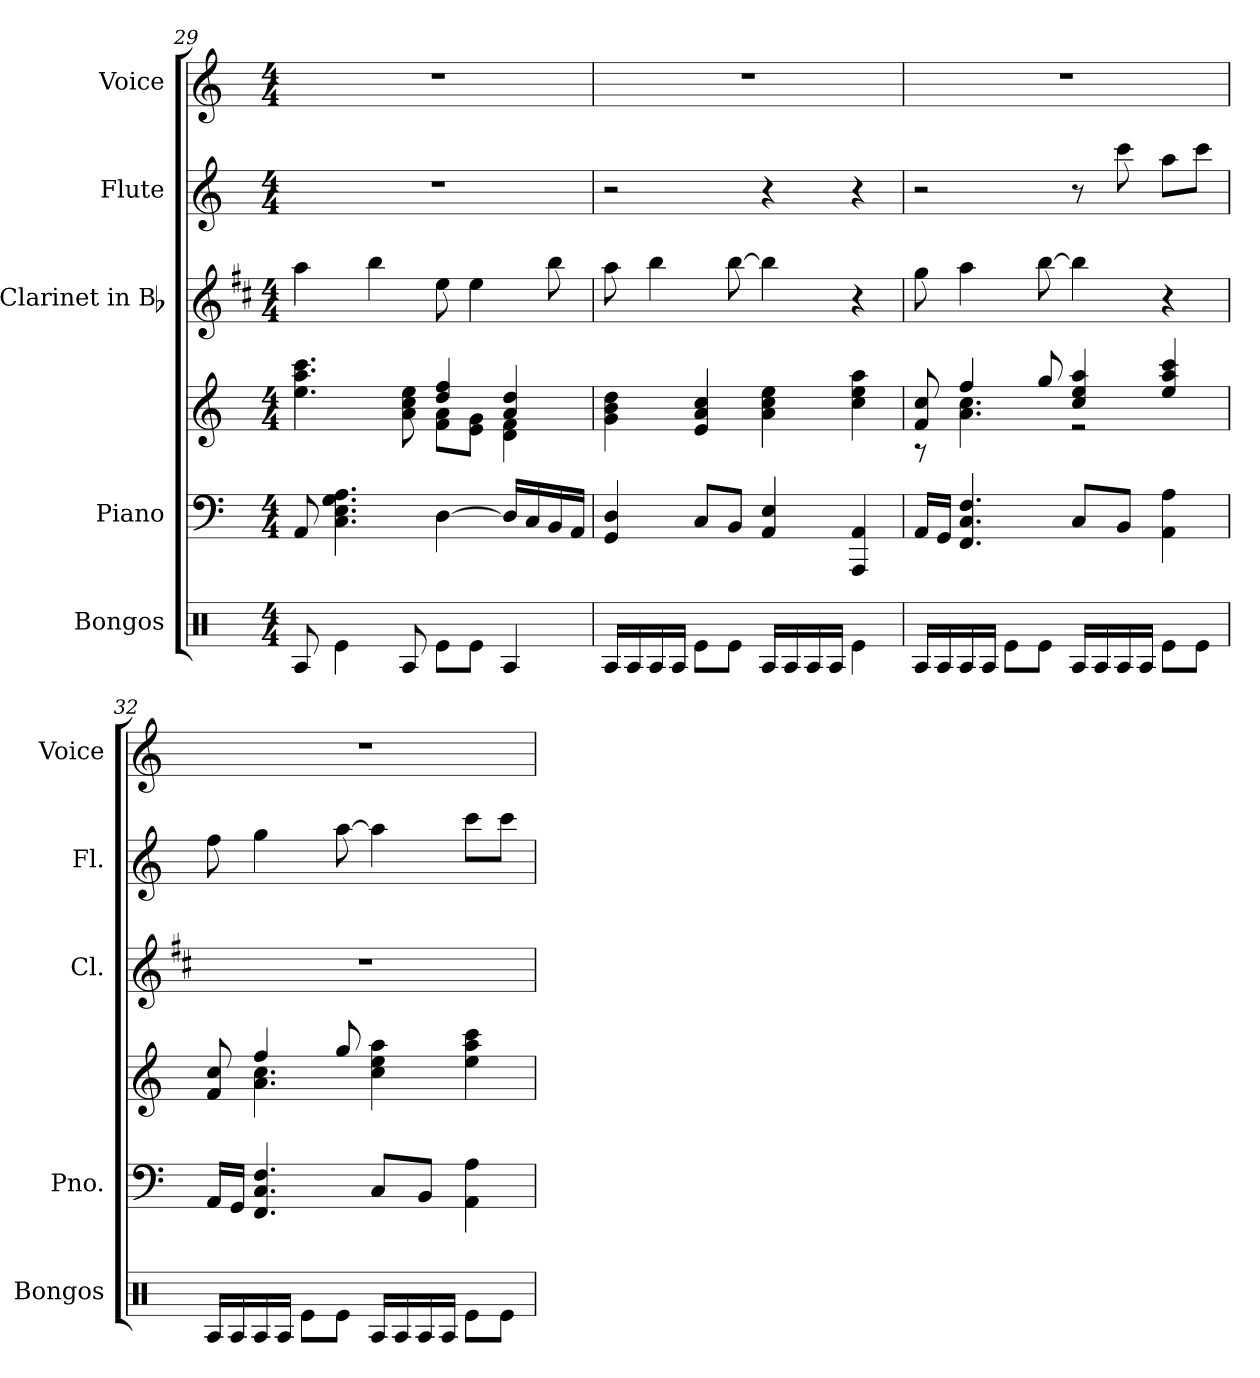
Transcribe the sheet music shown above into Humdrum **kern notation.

**kern	**kern	**kern	**kern	**kern	**kern
*part5	*part4	*part4	*part3	*part2	*part1
*staff6	*staff5	*staff4	*staff3	*staff2	*staff1
*I"Bongos	*I"Piano	*	*I"Clarinet in Bb	*I"Flute	*I"Voice
*I'Bongos	*I'Pno.	*	*I'Cl.	*I'Fl.	*I'Voice
*clefX	*clefF4	*clefG2	*clefG2	*clefG2	*clefG2
*	*	*	*ITrd1c2	*	*
*k[]	*k[]	*k[]	*k[]	*k[]	*k[]
*C:	*C:	*C:	*C:	*C:	*C:
*M4/4	*M4/4	*M4/4	*M4/4	*M4/4	*M4/4
=29	=29	=29	=29	=29	=29
*	*	*^	*	*	*
8RAi/	8AAi/	4.eei\ 4.aai 4.ccci	2ryy	4ggi\	1r	1r
4Rei\	4.Ci\ 4.Ei 4.Gi 4.Ai	.	.	.	.	.
.	.	.	.	4aai\	.	.
8RAi/	.	8ai\ 8cci 8eei	.	.	.	.
8Rei\L	[4Di\	4ddi/ 4ffi	8fi\ 8aiL	8ddi\	.	.
8Rei\J	.	.	8ei\ 8giJ	4ddi\	.	.
4RAi/	16Di/LL]	4ai/ 4ddi	4di\ 4fi	.	.	.
.	16Ci/	.	.	.	.	.
.	16BBi/	.	.	8aai\	.	.
.	16AAi/JJ	.	.	.	.	.
*	*	*v	*v	*	*	*
=30	=30	=30	=30	=30	=30
16RAi/LL	4GGi/ 4Di	4gi\ 4bi 4ddi	8ggi\	2r	1r
16RAi/	.	.	.	.	.
16RAi/	.	.	4aai\	.	.
16RAi/JJ	.	.	.	.	.
8Rei\L	8Ci/L	4ei/ 4ai 4cci	.	.	.
8Rei\J	8BBi/J	.	[8aai\	.	.
16RAi/LL	4AAi/ 4Ei	4ai\ 4cci 4eei	4aai\]	4r	.
16RAi/	.	.	.	.	.
16RAi/	.	.	.	.	.
16RAi/JJ	.	.	.	.	.
4Rei\	4AAAi/ 4AAi	4cci\ 4eei 4aai	4r	4r	.
=31	=31	=31	=31	=31	=31
*	*	*^	*	*	*
16RAi/LL	16AAi/LL	8fi/ 8cci	8r	8ffi\	2r	1r
16RAi/	16GGi/JJ	.	.	.	.	.
16RAi/	4.FFi/ 4.Ci 4.Fi	4ffi/	4.ai\ 4.cci	4ggi\	.	.
16RAi/JJ	.	.	.	.	.	.
8Rei\L	.	.	.	.	.	.
8Rei\J	.	8ggi/	.	[8aai\	.	.
16RAi/LL	8Ci/L	4cci/ 4eei 4aai	2r	4aai\]	8r	.
16RAi/	.	.	.	.	.	.
16RAi/	8BBi/J	.	.	.	8ccci\	.
16RAi/JJ	.	.	.	.	.	.
8Rei\L	4AAi\ 4Ai	4eei/ 4aai 4ccci	.	4r	8aai\L	.
8Rei\J	.	.	.	.	8ccci\J	.
!!LO:LB:g=z
=32	=32	=32	=32	=32	=32	=32
16RAi/LL	16AAi/LL	8fi/ 8cci	8ryy	1r	8ffi\	1r
16RAi/	16GGi/JJ	.	.	.	.	.
16RAi/	4.FFi/ 4.Ci 4.Fi	4ffi/	4.ai\ 4.cci	.	4ggi\	.
16RAi/JJ	.	.	.	.	.	.
8Rei\L	.	.	.	.	.	.
8Rei\J	.	8ggi/	.	.	[8aai\	.
16RAi/LL	8Ci/L	4cci\ 4eei 4aai	2ryy	.	4aai\]	.
16RAi/	.	.	.	.	.	.
16RAi/	8BBi/J	.	.	.	.	.
16RAi/JJ	.	.	.	.	.	.
8Rei\L	4AAi\ 4Ai	4eei\ 4aai 4ccci	.	.	8ccci\L	.
8Rei\J	.	.	.	.	8ccci\J	.
*	*	*v	*v	*	*	*
=	=	=	=	=	=
*-	*-	*-	*-	*-	*-
